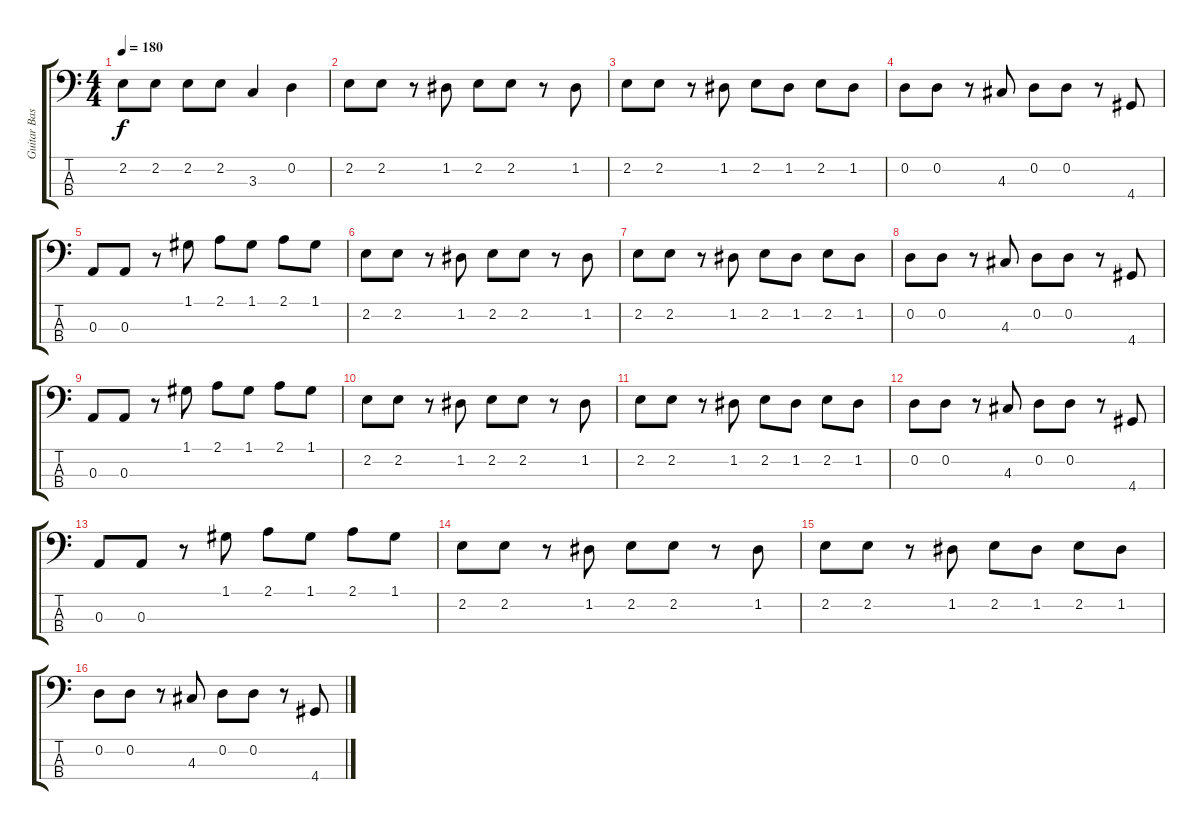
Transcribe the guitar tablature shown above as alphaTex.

\track ("Guitar Bass : Akiyama Mio" "Guitar Bas") {instrument electricbassfinger}
\staff {score tabs}
\tuning (G2 D2 A1 E1) {hide}
\ts (4 4)
\tempo 180
\clef f4
\ks c
2.2.8{dy f} 2.2.8 2.2.8 2.2.8 3.3.4 0.2.4 |
2.2.8 2.2.8 r.8 1.2.8 2.2.8 2.2.8 r.8 1.2.8 |
2.2.8 2.2.8 r.8 1.2.8 2.2.8 1.2.8 2.2.8 1.2.8 |
0.2.8 0.2.8 r.8 4.3.8 0.2.8 0.2.8 r.8 4.4.8 |
0.3.8 0.3.8 r.8 1.1.8 2.1.8 1.1.8 2.1.8 1.1.8 |
2.2.8 2.2.8 r.8 1.2.8 2.2.8 2.2.8 r.8 1.2.8 |
2.2.8 2.2.8 r.8 1.2.8 2.2.8 1.2.8 2.2.8 1.2.8 |
0.2.8 0.2.8 r.8 4.3.8 0.2.8 0.2.8 r.8 4.4.8 |
0.3.8 0.3.8 r.8 1.1.8 2.1.8 1.1.8 2.1.8 1.1.8 |
2.2.8 2.2.8 r.8 1.2.8 2.2.8 2.2.8 r.8 1.2.8 |
2.2.8 2.2.8 r.8 1.2.8 2.2.8 1.2.8 2.2.8 1.2.8 |
0.2.8 0.2.8 r.8 4.3.8 0.2.8 0.2.8 r.8 4.4.8 |
0.3.8 0.3.8 r.8 1.1.8 2.1.8 1.1.8 2.1.8 1.1.8 |
2.2.8 2.2.8 r.8 1.2.8 2.2.8 2.2.8 r.8 1.2.8 |
2.2.8 2.2.8 r.8 1.2.8 2.2.8 1.2.8 2.2.8 1.2.8 |
0.2.8 0.2.8 r.8 4.3.8 0.2.8 0.2.8 r.8 4.4.8
